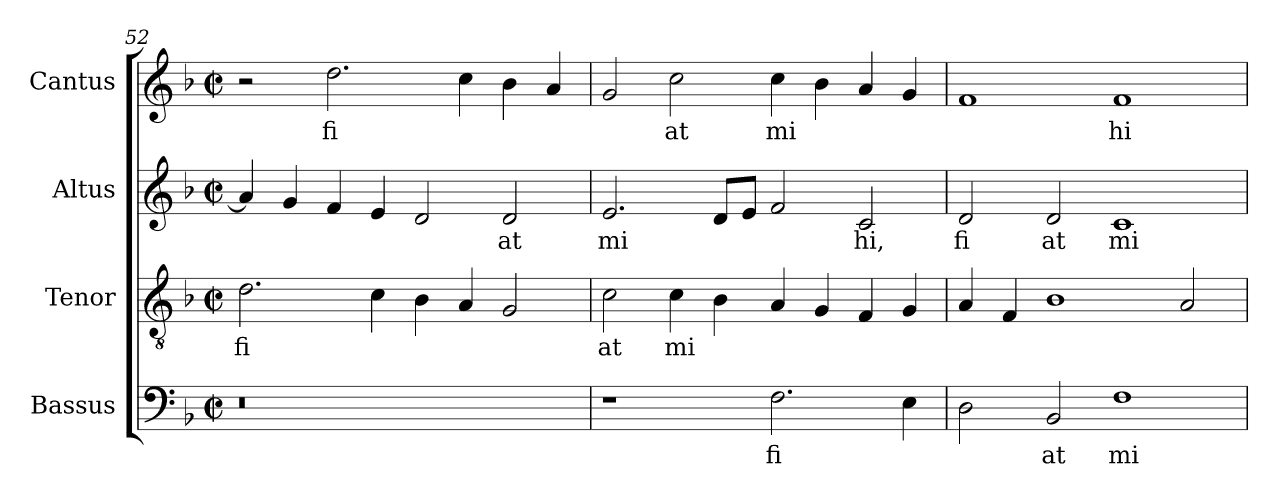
**kern	**text	**kern	**text	**kern	**text	**kern	**text
*part4	*part4	*part3	*part3	*part2	*part2	*part1	*part1
*staff4	*staff4	*staff3	*staff3	*staff2	*staff2	*staff1	*staff1
*I"Bassus	*	*I"Tenor	*	*I"Altus	*	*I"Cantus	*
*clefF4	*	*clefGv2	*	*clefG2	*	*clefG2	*
*k[b-]	*	*k[b-]	*	*k[b-]	*	*k[b-]	*
*F:	*	*F:	*	*F:	*	*F:	*
*M2/2	*	*M2/2	*	*M2/2	*	*M2/2	*
*met(c|)	*	*met(c|)	*	*met(c|)	*	*met(c|)	*
=52	=52	=52	=52	=52	=52	=52	=52
!	!	!	!LO:LY:b:cj	!	!	!	!
0r	.	2.d\	fi	4a/]	.	2r	.
.	.	.	.	4g/	.	.	.
!	!	!	!	!	!	!	!LO:LY:b:cj
.	.	.	.	4f/	.	2.dd\	fi
.	.	4c\	.	4e/	.	.	.
.	.	4B-\	.	2d/	.	.	.
.	.	4A/	.	.	.	4cc\	.
!	!	!	!	!	!LO:LY:b:cj	!	!
.	.	2G/	.	2d/	at	4b-\	.
.	.	.	.	.	.	4a/	.
=53	=53	=53	=53	=53	=53	=53	=53
!	!	!	!LO:LY:b:cj	!	!LO:LY:b	!	!
1r	.	2c\	at	2.e/	mi	2g/	.
!	!	!	!LO:LY:b	!	!	!	!LO:LY:b:cj
.	.	4c\	mi	.	.	2cc\	at
.	.	4B-\	.	8d/L	.	.	.
.	.	.	.	8e/J	.	.	.
!	!LO:LY:b:cj	!	!	!	!	!	!LO:LY:b
2.F\	fi	4A/	.	2f/	.	4cc\	mi
.	.	4G/	.	.	.	4b-\	.
!	!	!	!	!	!LO:LY:b:cj	!	!
.	.	4F/	.	2c/	hi,	4a/	.
4E\	.	4G/	.	.	.	4g/	.
=54	=54	=54	=54	=54	=54	=54	=54
!	!	!	!	!	!LO:LY:b:cj	!	!
2D\	.	4A/	.	2d/	fi	1f	.
.	.	4F/	.	.	.	.	.
!	!LO:LY:b:cj	!	!	!	!LO:LY:b:cj	!	!
2BB-/	at	1B-	.	2d/	at	.	.
!	!LO:LY:b:cj	!	!	!	!LO:LY:b:cj	!	!LO:LY:b:cj
1F	mi	.	.	1c	mi	1f	hi
.	.	2A/	.	.	.	.	.
=	=	=	=	=	=	=	=
*-	*-	*-	*-	*-	*-	*-	*-
